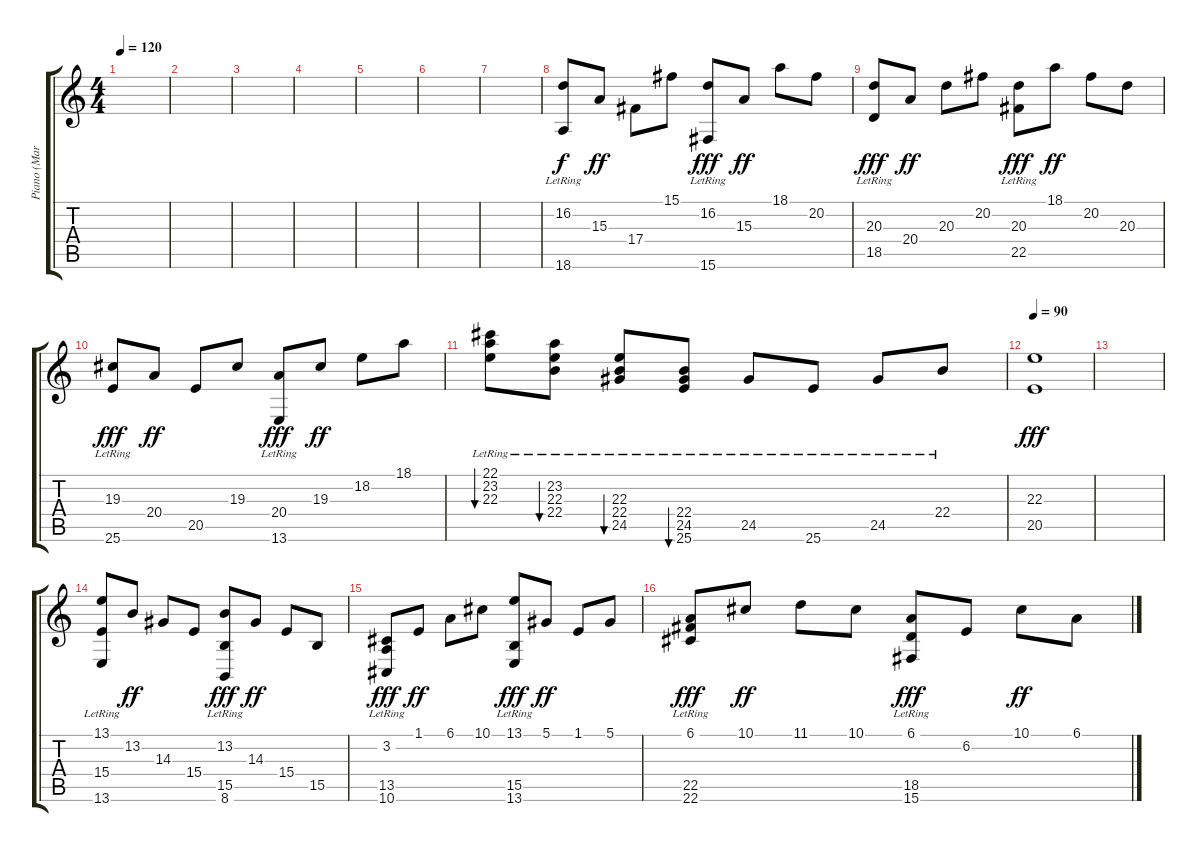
\track ("Piano (Marc-Antoine Fortin)" "Piano (Mar") {instrument acousticgrandpiano}
\staff {score tabs}
\tuning (Eb4 Bb3 Gb3 Db3 Ab2 Eb2) {hide}
\ts (4 4)
\tempo 120
\clef g2
\ks c
|
|
|
|
|
|
|
(16.2 18.6{lr}).8 15.3.8{dy ff} 17.4.8 15.1.8 (16.2 15.6{lr}).8{dy fff} 15.3.8{dy ff} 18.1.8 20.2.8 |
(20.3 18.5{lr}).8{dy fff} 20.4.8{dy ff} 20.3.8 20.2.8 (20.3 22.5{lr}).8{dy fff} 18.1.8{dy ff} 20.2.8 20.3.8 |
(19.3 25.6{lr}).8{dy fff} 20.4.8{dy ff} 20.5.8 19.3.8 (20.4 13.6{lr}).8{dy fff} 19.3.8{dy ff} 18.2.8 18.1.8 |
(22.1{lr} 23.2{lr} 22.3{lr}).8{bu 480} (23.2{lr} 22.3{lr} 22.4{lr}).8{bu 480} (22.3{lr} 22.4{lr} 24.5{lr}).8{bu 480} (22.4{lr} 24.5{lr} 25.6{lr}).8{bu 480} 24.5{lr}.8 25.6{lr}.8 24.5{lr}.8 22.4{lr}.8 |
\tempo 90
(22.3 20.5).1{dy fff} |
|
(13.1 15.4{lr} 13.6{lr}).8 13.2.8{dy ff} 14.3.8 15.4.8 (13.2 15.5{lr} 8.6{lr}).8{dy fff} 14.3.8{dy ff} 15.4.8 15.5.8 |
(3.2 13.5{lr} 10.6{lr}).8{dy fff} 1.1.8{dy ff} 6.1.8 10.1.8 (13.1 15.5{lr} 13.6{lr}).8{dy fff} 5.1.8{dy ff} 1.1.8 5.1.8 |
(6.1 22.5{lr} 22.6{lr}).8{dy fff} 10.1.8{dy ff} 11.1.8 10.1.8 (6.1 18.5{lr} 15.6{lr}).8{dy fff} 6.2.8 10.1.8{dy ff} 6.1.8
